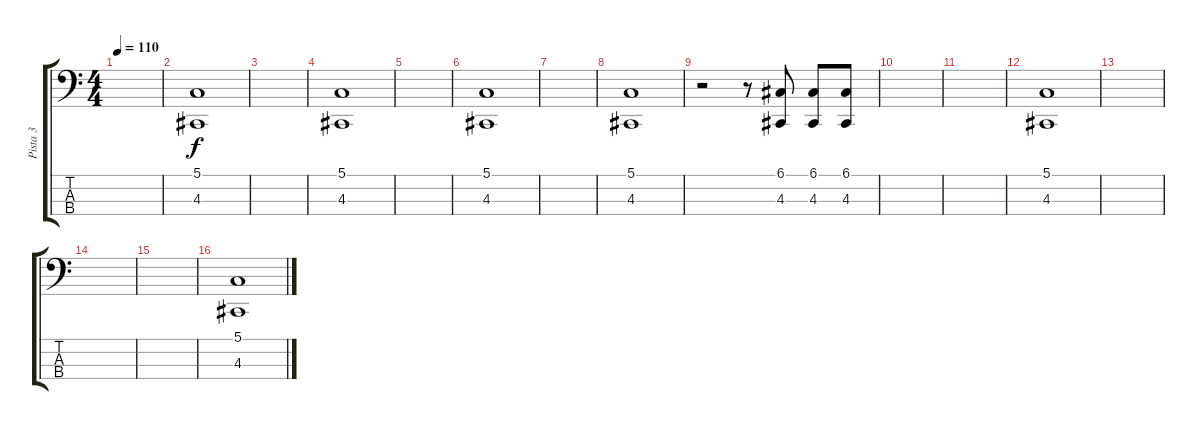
\track ("Pista 3" "Pista 3") {instrument timpani}
\staff {score tabs}
\tuning (G2 D2 A1 E1) {hide}
\ts (4 4)
\tempo 110
\clef f4
\ks c
|
(5.1 4.3).1 |
|
(5.1 4.3).1 |
|
(5.1 4.3).1 |
|
(5.1 4.3).1 |
r.2 r.8 (6.1 4.3).8 (6.1 4.3).8 (6.1 4.3).8 |
|
|
(5.1 4.3).1 |
|
|
|
(5.1 4.3).1
